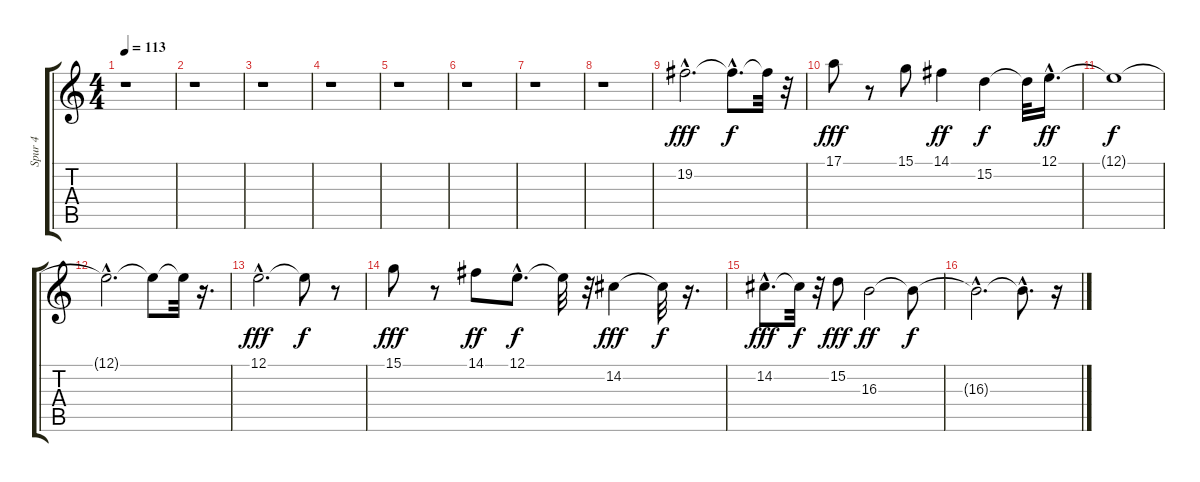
\track ("Spur 4" "Spur 4") {instrument fx7echoes}
\staff {score tabs}
\tuning (E4 B3 G3 D3 A2 E2) {hide}
\ts (4 4)
\tempo 113
\clef g2
\ks c
r.1{dy fff instrument fx7echoes} |
r.1 |
r.1 |
r.1 |
r.1 |
r.1 |
r.1 |
r.1 |
19.2{hac}.2{d} 19.2{hac t}.8{d dy f} 19.2{t}.32 r.32 |
17.1.8{dy fff} r.8 15.1.8 14.1.4{dy ff} 15.2.4{dy f} 15.2{t}.32 12.1{hac}.16{d dy ff} |
12.1{t}.1{dy f} |
12.1{hac t}.2{d} 12.1{t}.8 12.1{t}.32 r.16{d} |
12.1{hac}.2{d dy fff} 12.1{t}.8{dy f} r.8 |
15.1.8{dy fff} r.8 14.1.8{dy ff} 12.1{hac}.8{d dy f} 12.1{t}.32 r.32 14.2.4{dy fff} 14.2{t}.32{dy f} r.16{d} |
14.2{hac}.8{d dy fff} 14.2{t}.32{dy f} r.32 15.2.8{dy fff} 16.3.2{dy ff} 16.3{t}.8{dy f} |
16.3{hac t}.2{d} 16.3{hac t}.8{d} r.16
